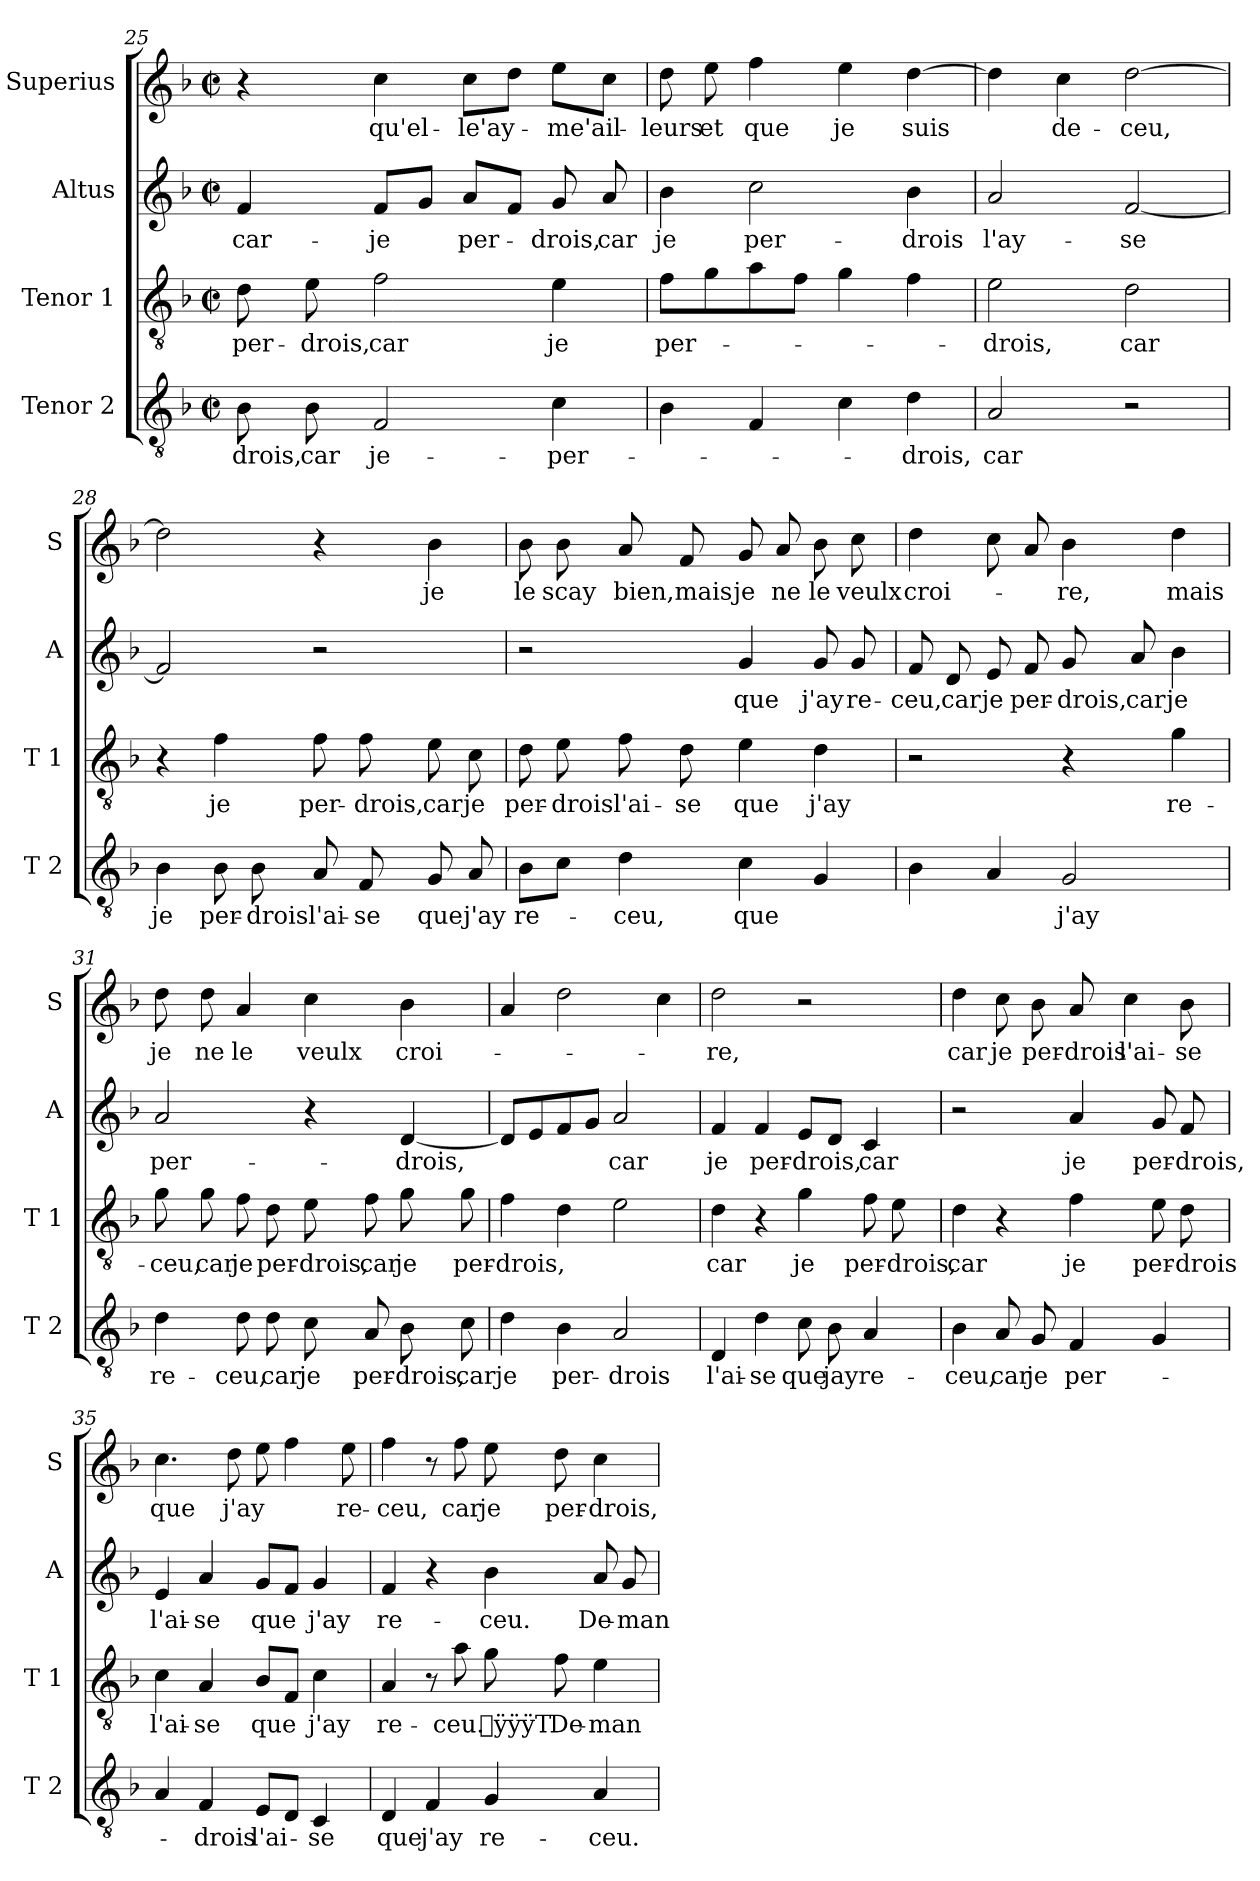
**kern	**text	**kern	**text	**kern	**text	**kern	**text
*part4	*part4	*part3	*part3	*part2	*part2	*part1	*part1
*staff4	*staff4	*staff3	*staff3	*staff2	*staff2	*staff1	*staff1
*I"Tenor 2	*	*I"Tenor 1	*	*I"Altus	*	*I"Superius	*
*I'T 2	*	*I'T 1	*	*I'A	*	*I'S	*
*clefGv2	*	*clefGv2	*	*clefG2	*	*clefG2	*
*k[b-]	*	*k[b-]	*	*k[b-]	*	*k[b-]	*
*F:	*	*F:	*	*F:	*	*F:	*
*M2/2	*	*M2/2	*	*M2/2	*	*M2/2	*
*met(c|)	*	*met(c|)	*	*met(c|)	*	*met(c|)	*
=25	=25	=25	=25	=25	=25	=25	=25
8B-\	-drois,	8d\	per-	4f/	-car-	4r	.
8B-\	car	8e\	-drois,	.	.	.	.
2F/	je-	2f\	car	8f/L	-je	4cc\	qu'el-
.	.	.	.	8g/J	.	.	.
.	.	.	.	8a/L	per-	8cc\L	-le'ay-
.	.	.	.	8f/J	.	8dd\J	.
4c\	-per-	4e\	je	8g/	-drois,	8ee\L	-me'ail-
.	.	.	.	8a/	car	8cc\J	.
=26	=26	=26	=26	=26	=26	=26	=26
4B-\	.	8f\L	per-	4b-\	je	8dd\	-leurs
.	.	8g\	.	.	.	8ee\	et
4F/	.	8a\	.	2cc\	per-	4ff\	que
.	.	8f\J	.	.	.	.	.
4c\	.	4g\	.	.	.	4ee\	je
4d\	-drois,	4f\	.	4b-\	-drois	[4dd\	suis
=27	=27	=27	=27	=27	=27	=27	=27
2A/	car	2e\	-drois,	2a/	l'ay-	4dd\]	.
.	.	.	.	.	.	4cc\	de-
2r	.	2d\	car	[2f/	-se	[2dd\	-ceu,
!!LO:LB:g=z
=28	=28	=28	=28	=28	=28	=28	=28
4B-\	je	4r	.	2f/]	.	2dd\]	.
8B-\	per-	4f\	je	.	.	.	.
8B-\	-drois	.	.	.	.	.	.
8A/	l'ai-	8f\	per-	2r	.	4r	.
8F/	-se	8f\	-drois,	.	.	.	.
8G/	que	8e\	car	.	.	4b-\	je
8A/	j'ay	8c\	je	.	.	.	.
=29	=29	=29	=29	=29	=29	=29	=29
8B-\L	re-	8d\	per-	2r	.	8b-\	le
8c\J	.	8e\	-drois	.	.	8b-\	scay
4d\	-ceu,	8f\	l'ai-	.	.	8a/	bien,
.	.	8d\	-se	.	.	8f/	mais
4c\	que	4e\	que	4g/	que	8g/	je
.	.	.	.	.	.	8a/	ne
4G/	.	4d\	j'ay	8g/	j'ay	8b-\	le
.	.	.	.	8g/	re-	8cc\	veulx
=30	=30	=30	=30	=30	=30	=30	=30
4B-\	.	2r	.	8f/	-ceu,	4dd\	croi-
.	.	.	.	8d/	car	.	.
4A/	.	.	.	8e/	je	8cc\	.
.	.	.	.	8f/	per-	8a/	.
2G/	j'ay	4r	.	8g/	-drois,	4b-\	-re,
.	.	.	.	8a/	car	.	.
.	.	4g\	re-	4b-\	je	4dd\	mais
!!LO:PB:g=z
=31	=31	=31	=31	=31	=31	=31	=31
4d\	re-	8g\	-ceu,	2a/	per-	8dd\	je
.	.	8g\	car	.	.	8dd\	ne
8d\	-ceu,	8f\	je	.	.	4a/	le
8d\	car	8d\	per-	.	.	.	.
8c\	je	8e\	-drois,	4r	.	4cc\	veulx
8A/	per-	8f\	car	.	.	.	.
8B-\	-drois,	8g\	je	[4d/	-drois,	4b-\	croi-
8c\	car	8g\	per-	.	.	.	.
=32	=32	=32	=32	=32	=32	=32	=32
4d\	je	4f\	-drois,	8d/L]	.	4a/	.
.	.	.	.	8e/	.	.	.
4B-\	per-	4d\	.	8f/	.	2dd\	.
.	.	.	.	8g/J	.	.	.
2A/	-drois	2e\	.	2a/	car	.	.
.	.	.	.	.	.	4cc\	.
=33	=33	=33	=33	=33	=33	=33	=33
4D/	l'ai-	4d\	car	4f/	je	2dd\	-re,
4d\	-se	4r	.	4f/	per-	.	.
8c\	que	4g\	je	8e/L	-drois,	2r	.
8B-\	jay	.	.	8d/J	.	.	.
4A/	re-	8f\	per-	4c/	car	.	.
.	.	8e\	-drois,	.	.	.	.
=34	=34	=34	=34	=34	=34	=34	=34
4B-\	-ceu,	4d\	car	2r	.	4dd\	car
8A/	car	4r	.	.	.	8cc\	je
8G/	je	.	.	.	.	8b-\	per-
4F/	per-	4f\	je	4a/	je	8a/	-drois
.	.	.	.	.	.	4cc\	l'ai-
4G/	.	8e\	per-	8g/	per-	.	.
.	.	8d\	-drois	8f/	-drois,	8b-\	-se
!!LO:LB:g=z
=35	=35	=35	=35	=35	=35	=35	=35
4A/	.	4c\	l'ai-	4e/	l'ai-	4.cc\	que
4F/	-drois	4A/	-se	4a/	-se	.	.
.	.	.	.	.	.	8dd\	j'ay
8E/L	l'ai-	8B-/L	que	8g/L	que	8ee\	.
8D/J	.	8F/J	.	8f/J	.	4ff\	.
4C/	-se	4c\	j'ay	4g/	j'ay	.	.
.	.	.	.	.	.	8ee\	re-
=36	=36	=36	=36	=36	=36	=36	=36
4D/	que	4A/	re-	4f/	re-	4ff\	-ceu,
4F/	j'ay	8r	.	4r	.	8r	.
.	.	8a\	-ceu.	.	.	8ff\	car
4G/	re-	8g\	ÿÿÿT	4b-\	-ceu.	8ee\	je
.	.	8f\	De-	.	.	8dd\	per-
4A/	-ceu.	4e\	-man-	8a/	De-	4cc\	-drois,
.	.	.	.	8g/	-man-	.	.
=	=	=	=	=	=	=	=
*-	*-	*-	*-	*-	*-	*-	*-
